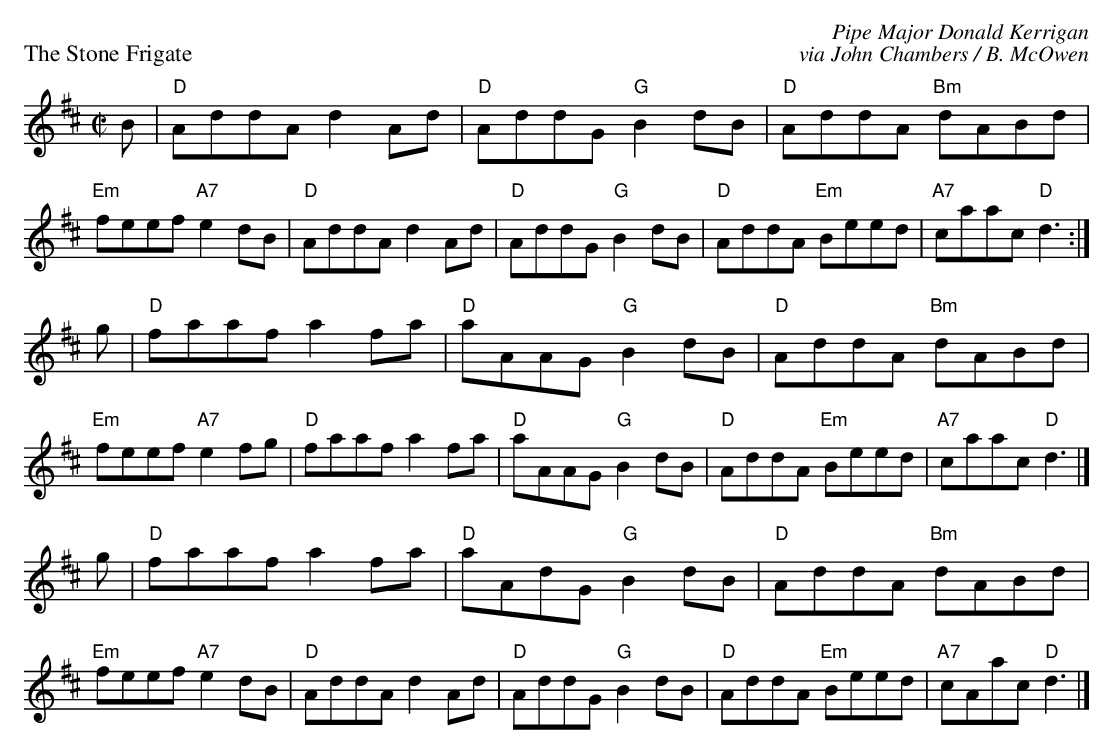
X:1
P: The Stone Frigate
C: Pipe Major Donald Kerrigan
C: via John Chambers / B. McOwen
M: C|
L: 1/8
K: D
B |\
"D"AddA d2Ad | "D"AddG "G"B2dB | "D"AddA "Bm"dABd | "Em"feef "A7"e2dB |\
"D"AddA d2Ad | "D"AddG "G"B2dB | "D"AddA "Em"Beed | "A7"caac "D"d3 :|
g |\
"D"faaf a2fa | "D"aAAG "G"B2dB | "D"AddA "Bm"dABd | "Em"feef "A7"e2fg |\
"D"faaf a2fa | "D"aAAG "G"B2dB | "D"AddA "Em"Beed | "A7"caac "D"d3 |]
g |\
"D"faaf a2fa | "D"aAdG "G"B2dB | "D"AddA "Bm"dABd | "Em"feef "A7"e2dB |\
"D"AddA d2Ad | "D"AddG "G"B2dB | "D"AddA "Em"Beed | "A7"cAac "D"d3 |]
